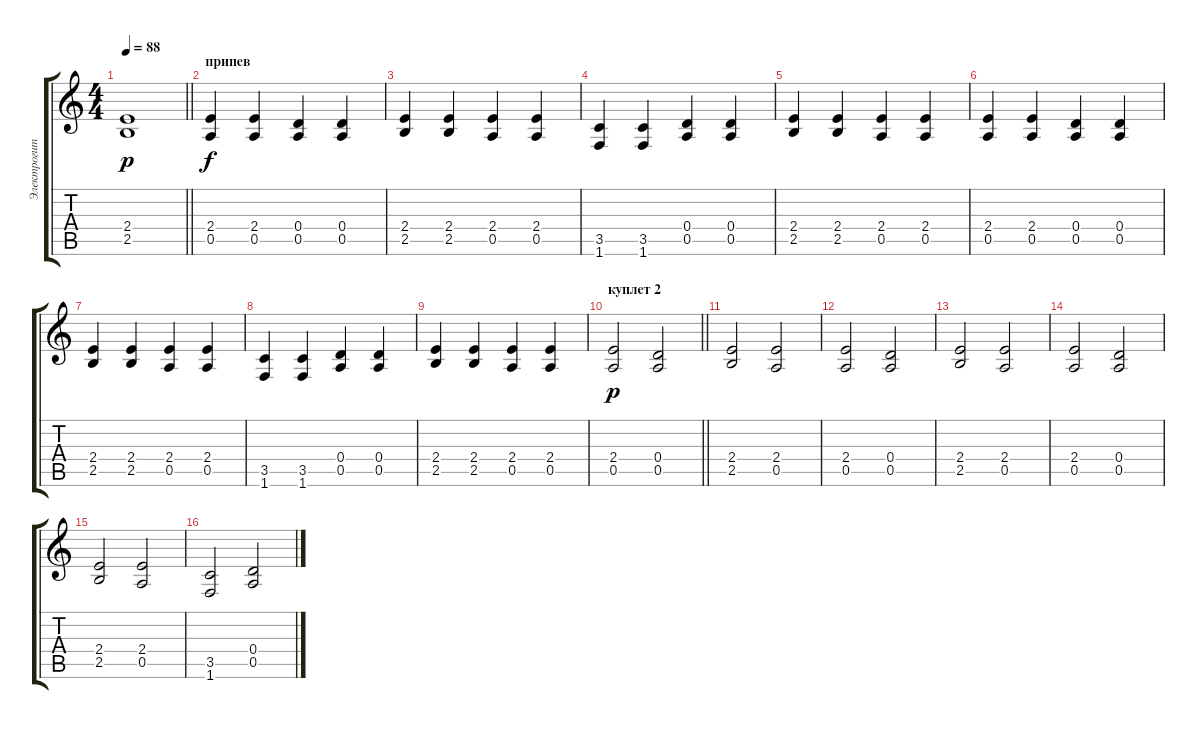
\track ("Электрогитара" "Электрогит") {instrument distortionguitar}
\staff {score tabs}
\tuning (E4 B3 G3 D3 A2 E2) {hide}
\ts (4 4)
\tempo 88
\clef g2
\barLineRight lightlight
\ks c
(2.4 2.5).1{dy p} |
\section ("" "припев")
(2.4 0.5).4{dy f} (2.4 0.5).4 (0.4 0.5).4 (0.4 0.5).4 |
(2.4 2.5).4 (2.4 2.5).4 (2.4 0.5).4 (2.4 0.5).4 |
(3.5 1.6).4 (3.5 1.6).4 (0.4 0.5).4 (0.4 0.5).4 |
(2.4 2.5).4 (2.4 2.5).4 (2.4 0.5).4 (2.4 0.5).4 |
(2.4 0.5).4 (2.4 0.5).4 (0.4 0.5).4 (0.4 0.5).4 |
(2.4 2.5).4 (2.4 2.5).4 (2.4 0.5).4 (2.4 0.5).4 |
(3.5 1.6).4 (3.5 1.6).4 (0.4 0.5).4 (0.4 0.5).4 |
(2.4 2.5).4 (2.4 2.5).4 (2.4 0.5).4 (2.4 0.5).4 |
\section ("" "куплет 2")
\barLineRight lightlight
(2.4 0.5).2{dy p} (0.4 0.5).2 |
(2.4 2.5).2 (2.4 0.5).2 |
(2.4 0.5).2 (0.4 0.5).2 |
(2.4 2.5).2 (2.4 0.5).2 |
(2.4 0.5).2 (0.4 0.5).2 |
(2.4 2.5).2 (2.4 0.5).2 |
(3.5 1.6).2 (0.4 0.5).2
